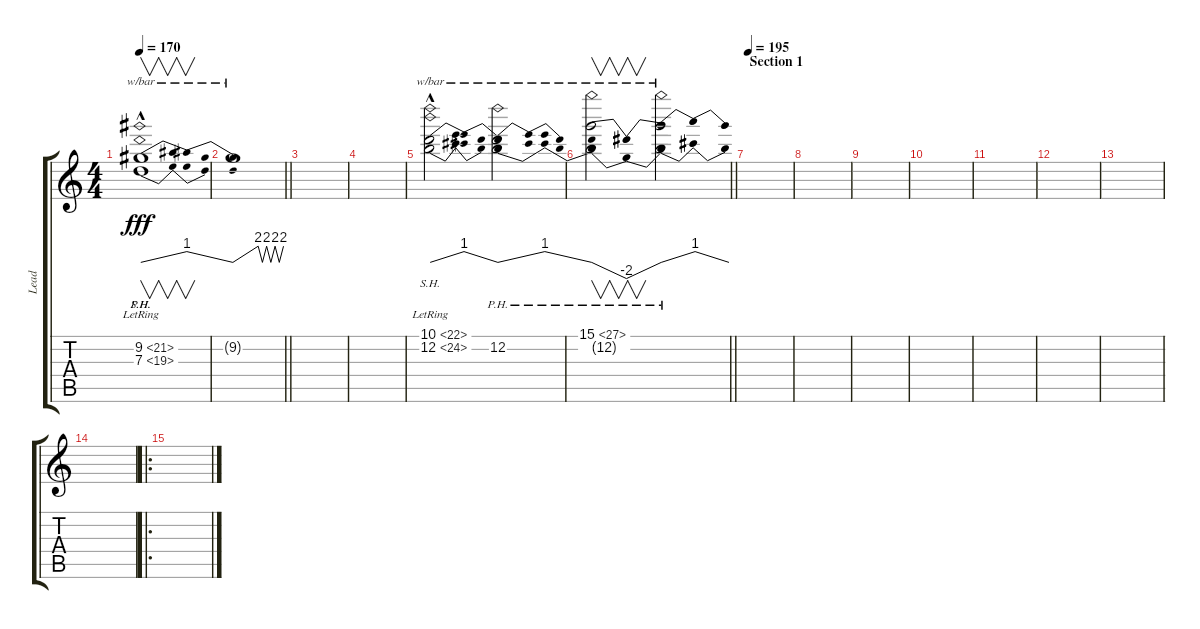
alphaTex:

\track ("Lead" "Lead") {instrument distortionguitar}
\staff {score tabs}
\tuning (E4 B3 G3 D3 A2 E2) {hide}
\ts (4 4)
\tempo 170
\clef g2
\ks c
(9.2{sh 12 hac lr} 7.3{ph 12}).1{v tbe (dip default 0 0 30 4 60 0) dy fff} |
\barLineRight lightlight
9.2{t}.1{tbe (custom default 0 0 30 8 35 0 40 8 45 0 50 8 55 0 60 8)} |
|
|
(10.1{sh 12} 12.2{sh 12 hac lr}).2{tbe (dip default 0 0 30 4 60 0)} (10.1{ph 12 t} 12.2).2{tbe (dip default 0 0 30 4 60 0)} |
\barLineRight lightlight
(15.1{ph 12} 12.2{t}).2{v tbe (dip default 0 0 30 -8 60 0)} (15.1{ph 12 t} 12.2{t}).2{tbe (dip default 0 0 15 4 60 0)} |
\section ("" "Section 1")
\tempo 195
|
|
|
|
|
|
|
|
\ro
